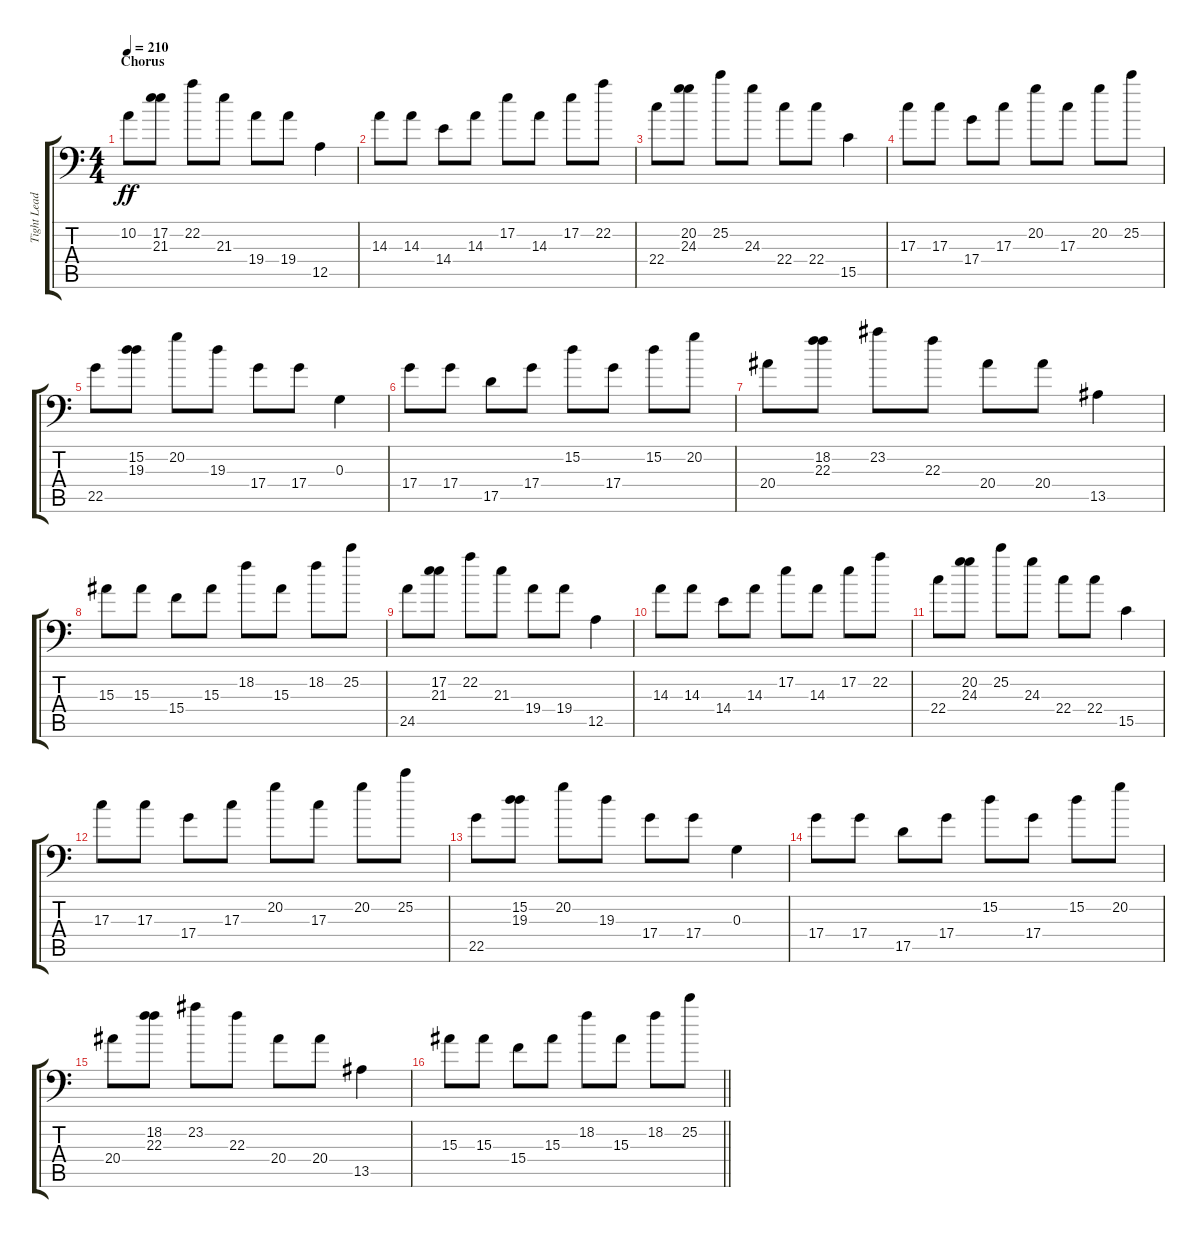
\track ("Tight Lead" "Tight Lead") {instrument reedorgan}
\staff {score tabs}
\tuning (B8 B3 G3 D3 A2 C-1) {hide}
\ts (4 4)
\section ("" "Chorus")
\tempo 210
\clef f4
\ks c
10.2.8{dy ff} (17.2 21.3).8 22.2.8 21.3.8 19.4.8 19.4.8 12.5.4 |
14.3.8 14.3.8 14.4.8 14.3.8 17.2.8 14.3.8 17.2.8 22.2.8 |
22.4.8 (20.2 24.3).8 25.2.8 24.3.8 22.4.8 22.4.8 15.5.4 |
17.3.8 17.3.8 17.4.8 17.3.8 20.2.8 17.3.8 20.2.8 25.2.8 |
22.5.8 (15.2 19.3).8 20.2.8 19.3.8 17.4.8 17.4.8 0.3.4 |
17.4.8 17.4.8 17.5.8 17.4.8 15.2.8 17.4.8 15.2.8 20.2.8 |
20.4.8 (18.2 22.3).8 23.2.8 22.3.8 20.4.8 20.4.8 13.5.4 |
15.3.8 15.3.8 15.4.8 15.3.8 18.2.8 15.3.8 18.2.8 25.2.8 |
24.5.8 (17.2 21.3).8 22.2.8 21.3.8 19.4.8 19.4.8 12.5.4 |
14.3.8 14.3.8 14.4.8 14.3.8 17.2.8 14.3.8 17.2.8 22.2.8 |
22.4.8 (20.2 24.3).8 25.2.8 24.3.8 22.4.8 22.4.8 15.5.4 |
17.3.8 17.3.8 17.4.8 17.3.8 20.2.8 17.3.8 20.2.8 25.2.8 |
22.5.8 (15.2 19.3).8 20.2.8 19.3.8 17.4.8 17.4.8 0.3.4 |
17.4.8 17.4.8 17.5.8 17.4.8 15.2.8 17.4.8 15.2.8 20.2.8 |
20.4.8 (18.2 22.3).8 23.2.8 22.3.8 20.4.8 20.4.8 13.5.4 |
\barLineRight lightlight
15.3.8 15.3.8 15.4.8 15.3.8 18.2.8 15.3.8 18.2.8 25.2.8
